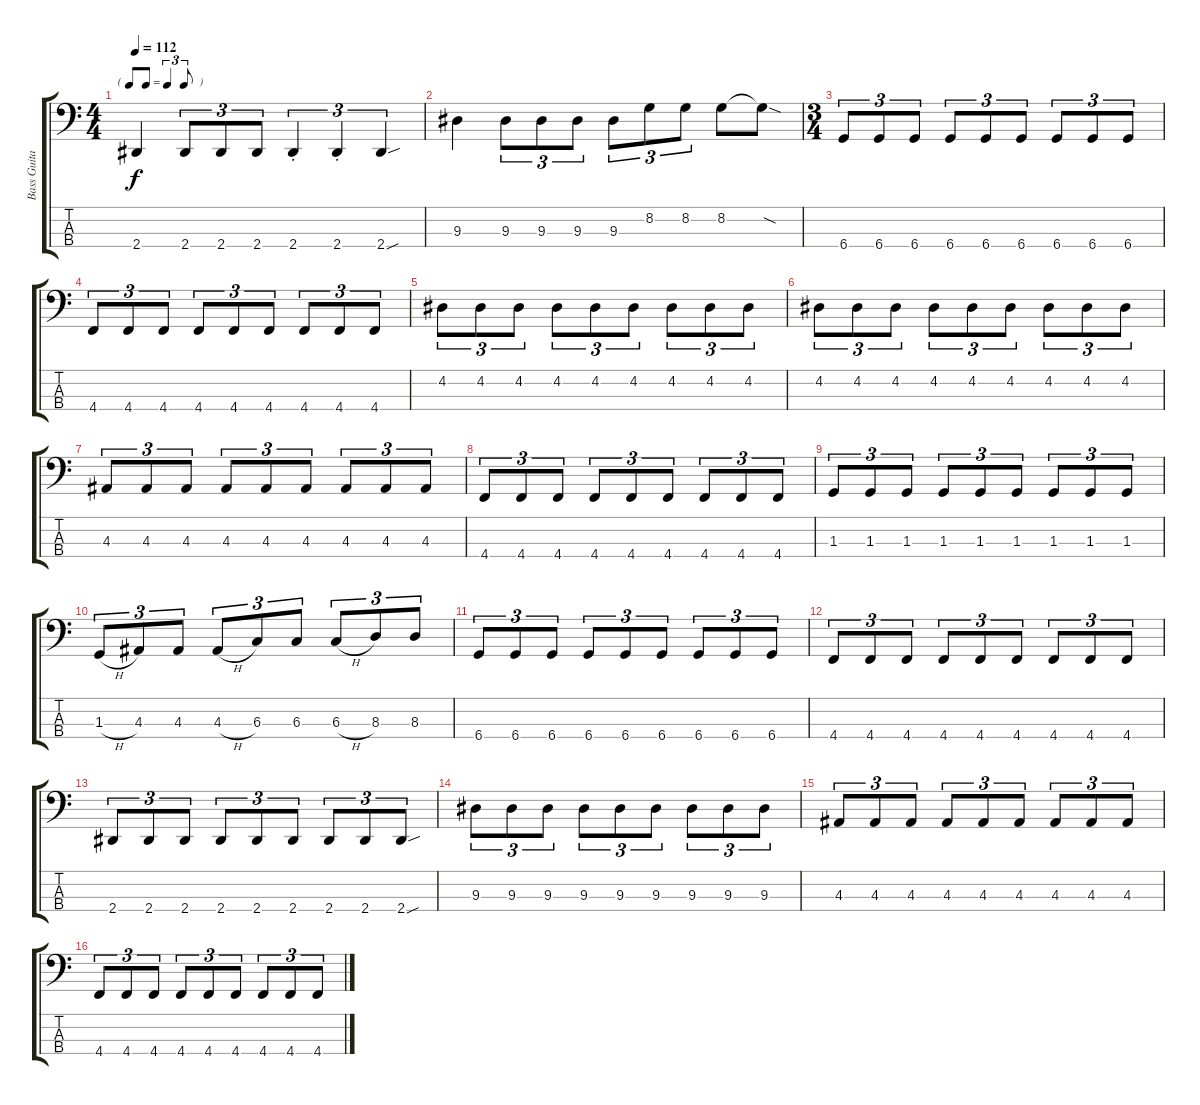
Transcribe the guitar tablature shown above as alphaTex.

\track ("Bass Guitar" "Bass Guita") {instrument acousticbass}
\staff {score tabs}
\tuning (E2 B1 Gb1 Db1) {hide}
\ts (4 4)
\tf triplet8th
\tempo 112
\clef f4
\ks c
2.4.4{dy f} 2.4.8{tu (3 2)} 2.4.8{tu (3 2)} 2.4.8{tu (3 2)} 2.4{st}.4{tu (3 2)} 2.4{st}.4{tu (3 2)} 2.4{sou}.4{tu (3 2)} |
9.3.4 9.3.8{tu (3 2)} 9.3.8{tu (3 2)} 9.3.8{tu (3 2)} 9.3.8{tu (3 2)} 8.2.8{tu (3 2)} 8.2.8{tu (3 2)} 8.2.8 8.2{sod t}.8 |
\ts (3 4)
6.4.8{tu (3 2)} 6.4.8{tu (3 2)} 6.4.8{tu (3 2)} 6.4.8{tu (3 2)} 6.4.8{tu (3 2)} 6.4.8{tu (3 2)} 6.4.8{tu (3 2)} 6.4.8{tu (3 2)} 6.4.8{tu (3 2)} |
4.4.8{tu (3 2)} 4.4.8{tu (3 2)} 4.4.8{tu (3 2)} 4.4.8{tu (3 2)} 4.4.8{tu (3 2)} 4.4.8{tu (3 2)} 4.4.8{tu (3 2)} 4.4.8{tu (3 2)} 4.4.8{tu (3 2)} |
4.2.8{tu (3 2)} 4.2.8{tu (3 2)} 4.2.8{tu (3 2)} 4.2.8{tu (3 2)} 4.2.8{tu (3 2)} 4.2.8{tu (3 2)} 4.2.8{tu (3 2)} 4.2.8{tu (3 2)} 4.2.8{tu (3 2)} |
4.2.8{tu (3 2)} 4.2.8{tu (3 2)} 4.2.8{tu (3 2)} 4.2.8{tu (3 2)} 4.2.8{tu (3 2)} 4.2.8{tu (3 2)} 4.2.8{tu (3 2)} 4.2.8{tu (3 2)} 4.2.8{tu (3 2)} |
4.3.8{tu (3 2)} 4.3.8{tu (3 2)} 4.3.8{tu (3 2)} 4.3.8{tu (3 2)} 4.3.8{tu (3 2)} 4.3.8{tu (3 2)} 4.3.8{tu (3 2)} 4.3.8{tu (3 2)} 4.3.8{tu (3 2)} |
4.4.8{tu (3 2)} 4.4.8{tu (3 2)} 4.4.8{tu (3 2)} 4.4.8{tu (3 2)} 4.4.8{tu (3 2)} 4.4.8{tu (3 2)} 4.4.8{tu (3 2)} 4.4.8{tu (3 2)} 4.4.8{tu (3 2)} |
1.3.8{tu (3 2)} 1.3.8{tu (3 2)} 1.3.8{tu (3 2)} 1.3.8{tu (3 2)} 1.3.8{tu (3 2)} 1.3.8{tu (3 2)} 1.3.8{tu (3 2)} 1.3.8{tu (3 2)} 1.3.8{tu (3 2)} |
1.3{h}.8{tu (3 2)} 4.3.8{tu (3 2)} 4.3.8{tu (3 2)} 4.3{h}.8{tu (3 2)} 6.3.8{tu (3 2)} 6.3.8{tu (3 2)} 6.3{h}.8{tu (3 2)} 8.3.8{tu (3 2)} 8.3.8{tu (3 2)} |
6.4.8{tu (3 2)} 6.4.8{tu (3 2)} 6.4.8{tu (3 2)} 6.4.8{tu (3 2)} 6.4.8{tu (3 2)} 6.4.8{tu (3 2)} 6.4.8{tu (3 2)} 6.4.8{tu (3 2)} 6.4.8{tu (3 2)} |
4.4.8{tu (3 2)} 4.4.8{tu (3 2)} 4.4.8{tu (3 2)} 4.4.8{tu (3 2)} 4.4.8{tu (3 2)} 4.4.8{tu (3 2)} 4.4.8{tu (3 2)} 4.4.8{tu (3 2)} 4.4.8{tu (3 2)} |
2.4.8{tu (3 2)} 2.4.8{tu (3 2)} 2.4.8{tu (3 2)} 2.4.8{tu (3 2)} 2.4.8{tu (3 2)} 2.4.8{tu (3 2)} 2.4.8{tu (3 2)} 2.4.8{tu (3 2)} 2.4{sou}.8{tu (3 2)} |
9.3.8{tu (3 2)} 9.3.8{tu (3 2)} 9.3.8{tu (3 2)} 9.3.8{tu (3 2)} 9.3.8{tu (3 2)} 9.3.8{tu (3 2)} 9.3.8{tu (3 2)} 9.3.8{tu (3 2)} 9.3.8{tu (3 2)} |
4.3.8{tu (3 2)} 4.3.8{tu (3 2)} 4.3.8{tu (3 2)} 4.3.8{tu (3 2)} 4.3.8{tu (3 2)} 4.3.8{tu (3 2)} 4.3.8{tu (3 2)} 4.3.8{tu (3 2)} 4.3.8{tu (3 2)} |
4.4.8{tu (3 2)} 4.4.8{tu (3 2)} 4.4.8{tu (3 2)} 4.4.8{tu (3 2)} 4.4.8{tu (3 2)} 4.4.8{tu (3 2)} 4.4.8{tu (3 2)} 4.4.8{tu (3 2)} 4.4.8{tu (3 2)}
